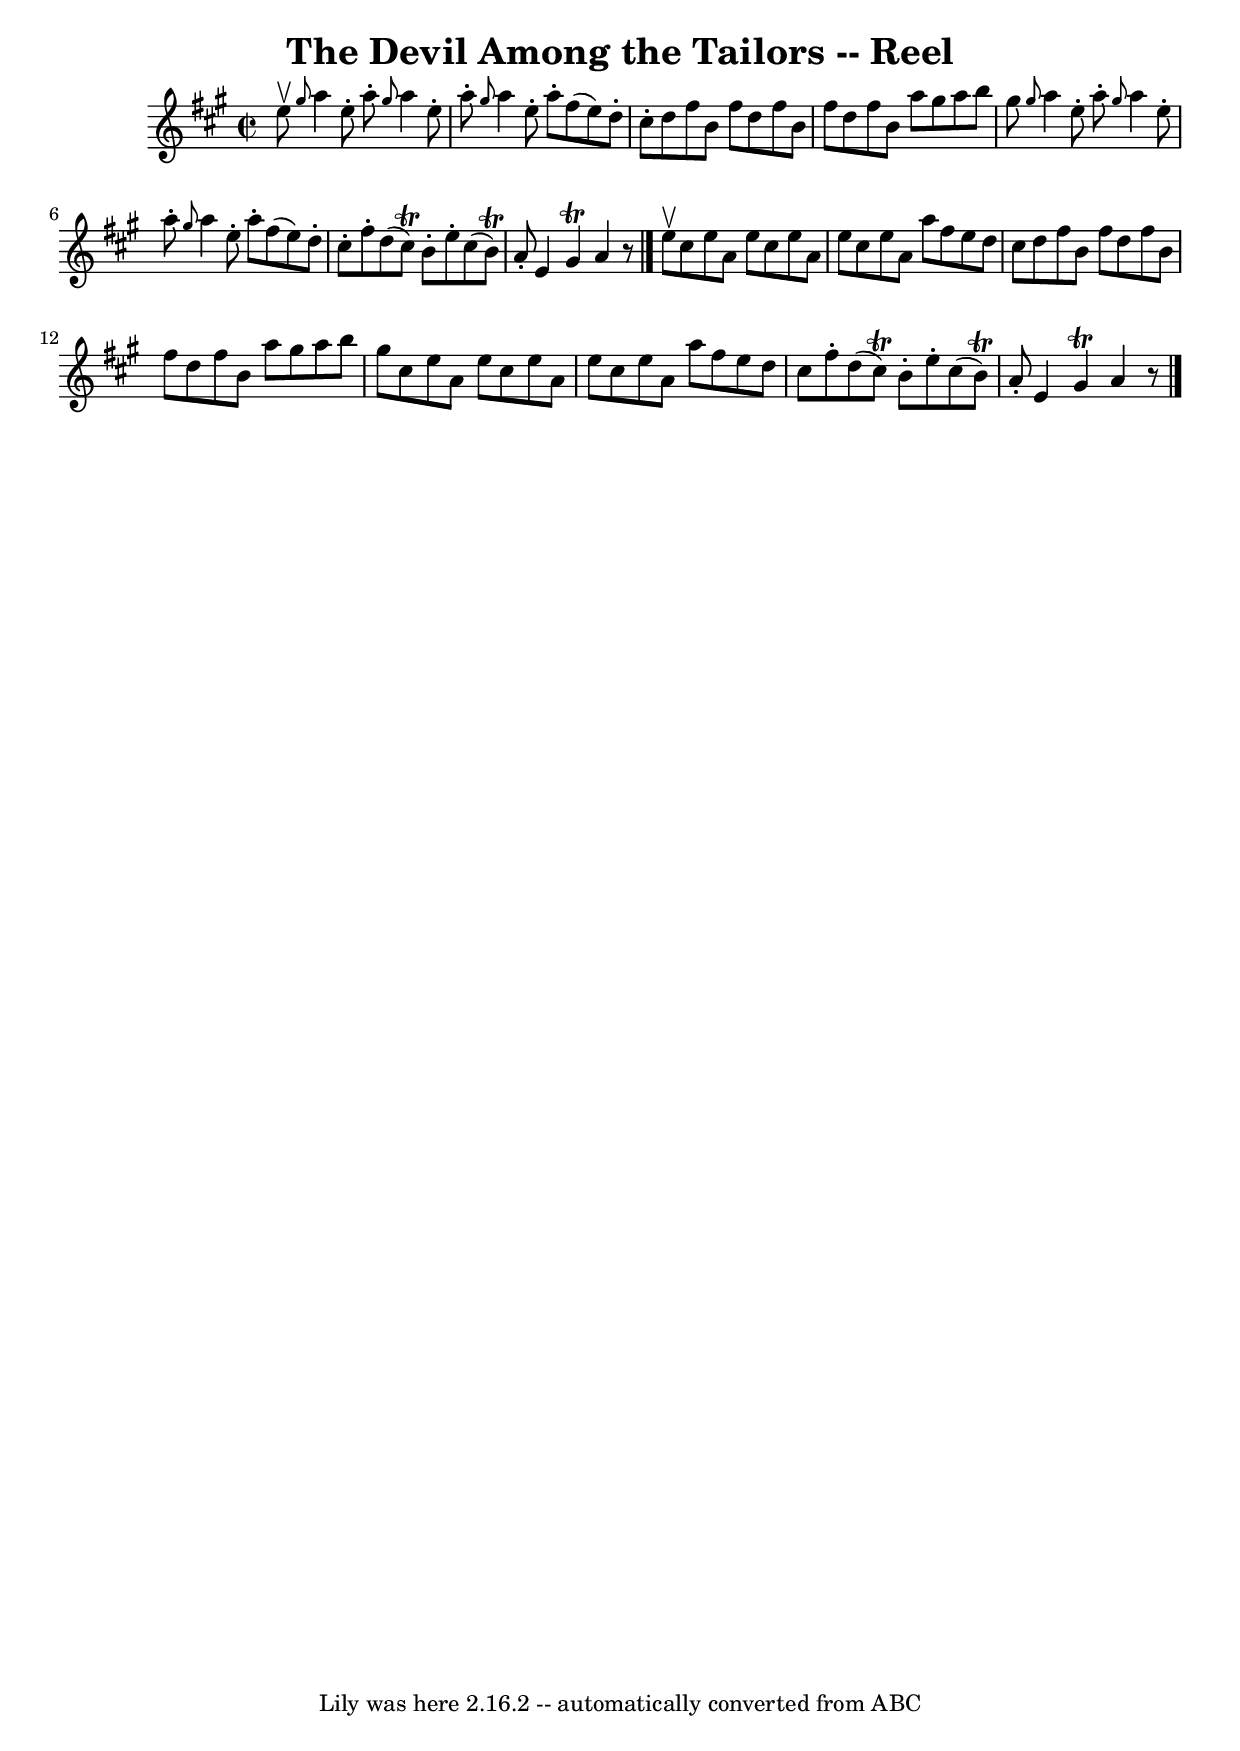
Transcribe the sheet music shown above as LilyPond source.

\version "2.7.40"
\include "Mammoth.ily"
\header {
	%% book = "Ryan's Mammoth Collection"
	crossRefNumber = "1"
	footnotes = ""
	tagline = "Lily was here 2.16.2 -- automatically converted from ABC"
	title = "The Devil Among the Tailors -- Reel"
}
voicedefault =  {
\set Score.defaultBarType = "empty"

\override Staff.TimeSignature #'style = #'C
 \time 2/2 \key a \major e''8^\upbow |
     \grace { gis''8  }   
a''4 e''8 -. a''8 -. \grace { gis''8  } a''4 e''8 -. a''8 -.   
|
 \grace { gis''8  } a''4 e''8 -. a''8 -. fis''8 (e''8  
-) d''8 -. cis''8 -.   |
 d''8 fis''8 b'8 fis''8 d''8   
 fis''8 b'8 fis''8    |
 d''8 fis''8 b'8 a''8        
gis''8 a''8 b''8 gis''8    |
       \grace { gis''8  } a''4 
 e''8 -. a''8 -. \grace { gis''8  } a''4 e''8 -. a''8 -.   
|
 \grace { gis''8  } a''4 e''8 -. a''8 -. fis''8 (e''8  
-) d''8 -. cis''8 -.   |
 fis''8 -. d''8 (cis''8^\trill)   
b'8 -. e''8 -. cis''8 (b'8^\trill) a'8 -.   |
 e'4        
gis'4^\trill a'4    r8 \bar "|." e''8^\upbow |
 cis''8    
e''8 a'8 e''8 cis''8 e''8 a'8 e''8    |
 cis''8    
e''8 a'8 a''8 fis''8 e''8 d''8 cis''8    |
 d''8    
fis''8 b'8 fis''8 d''8 fis''8 b'8 fis''8    |
 d''8   
 fis''8 b'8 a''8 gis''8 a''8 b''8 gis''8    |
       
cis''8 e''8 a'8 e''8 cis''8 e''8 a'8 e''8    |
   
cis''8 e''8 a'8 a''8 fis''8 e''8 d''8 cis''8    |
   
fis''8 -. d''8 (cis''8^\trill) b'8 -. e''8 -. cis''8 (b'8 
^\trill) a'8 -.   |
 e'4 gis'4^\trill a'4    r8   \bar "|."   
}

\score{
    <<

	\context Staff="default"
	{
	    \voicedefault 
	}

    >>
	\layout {
	}
	\midi {}
}
